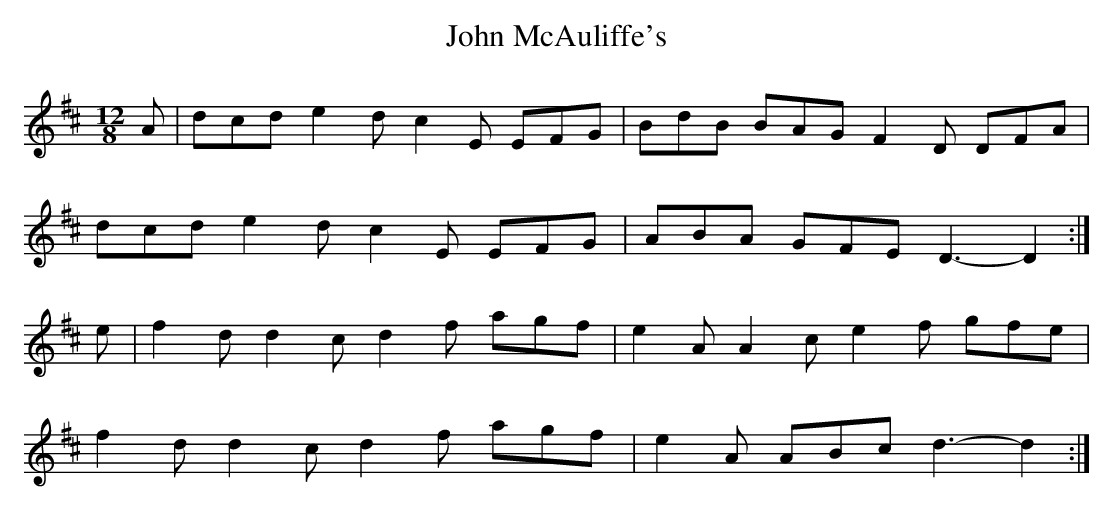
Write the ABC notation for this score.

X:1
T: John McAuliffe's
M: 12/8
L: 1/8
K: D
A | dcd e2 d c2 E EFG | BdB BAG F2 D DFA |
dcd e2 d c2 E EFG | ABA GFE D3-D2 :|
e | f2 d d2 c d2 f agf | e2 A A2 c e2 f gfe |
f2 d d2 c d2 f agf | e2 A ABc d3-d2 :|
